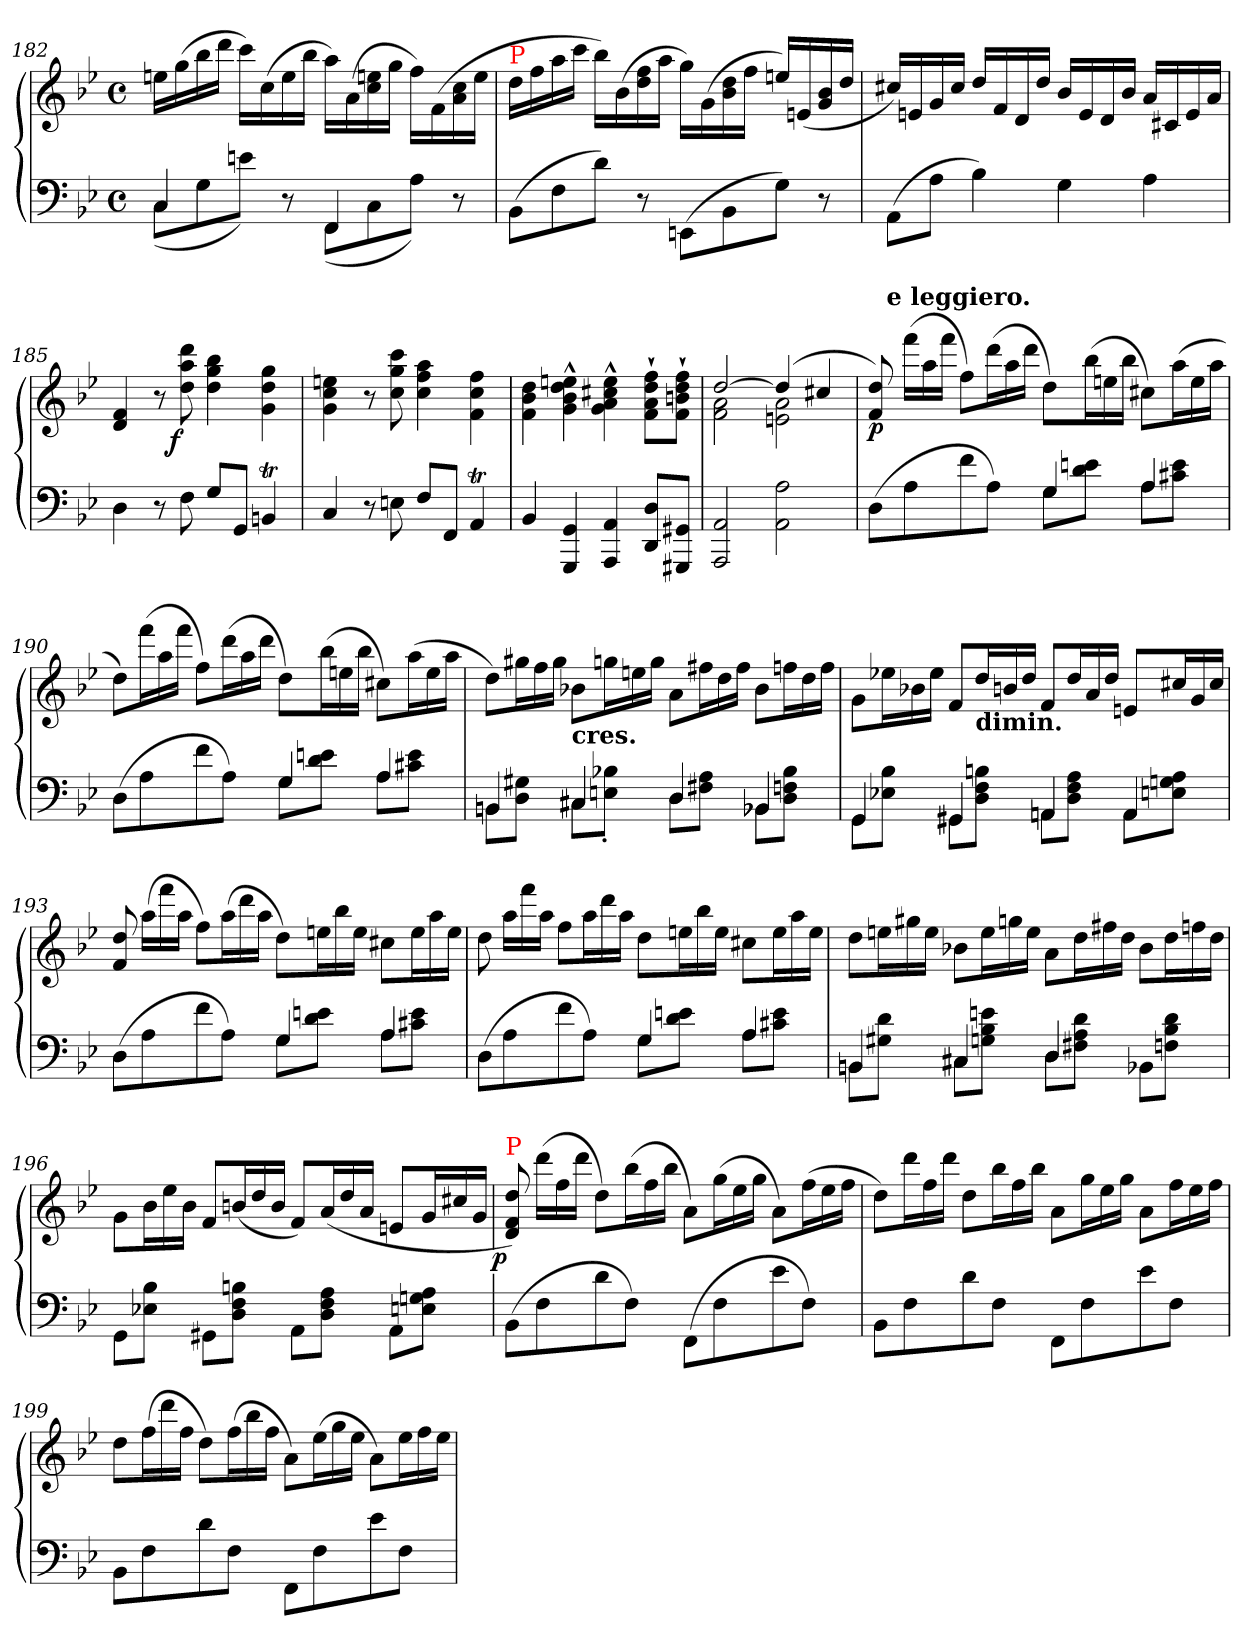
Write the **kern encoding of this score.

**kern	**kern	**dynam
*part1	*part1	*part1
*staff2	*staff1	*staff1/2
*clefF4	*clefG2	*
*k[b-e-]	*k[b-e-]	*
*g:	*g:	*
*M4/4	*M4/4	*
*met(c)	*met(c)	*
=182	=182	=182
*^	*	*
4C	(>8CL	16eenLL	.
.	.	(>16gg	.
.	8G	16bb-	.
.	.	16dddJJ	.
4ryy	8enJ)	16cccLL)	.
.	.	(>16cc	.
.	8r	16ee	.
.	.	16bb-JJ	.
4FF	(>8FFL	16aaLL)	.
.	.	(>16a	.
.	8C	16een 16cc	.
.	.	16ggJJ	.
4ryy	8AJ)	16ffLL)	.
.	.	(>16f	.
.	8r	16cc 16a	.
.	.	16eeJJ	.
*v	*v	*	*
=183	=183	=183
!	!LO:TX:a:color=red:t=P	!
(>8BB-L	16ddLL	.
.	16ff	.
8F	16aa	.
.	16cccJJ	.
8dJ)	16bb-LL)	.
.	(>16b-	.
8r	16ff 16dd	.
.	16aaJJ	.
(>8EEn\L	16ggLL)	.
.	(>16g	.
8BB-	16dd 16b-	.
.	16ffJJ	.
8GJ)	16eenLL)	.
.	(>16en	.
8r	16b- 16g	.
.	16ddJJ	.
=184	=184	=184
(>8AAL	16cc#X/LL)	.
.	16en	.
8AJ	16g	.
.	16cc#JJ	.
4B-)	16ddLL	.
.	16f	.
.	16d	.
.	16ddJJ	.
4G	16b-/LL	.
.	16e	.
.	16d	.
.	16b-JJ	.
4A	16a/LL	.
.	16c#X	.
.	16e	.
.	16aJJ	.
=185	=185	=185
4D	4f 4d	.
8r	8r	.
!	!	!LO:DY:b:rj
8F	8ddd 8aa 8dd	f
8GL	4bb- 4gg 4dd	.
8GGJ	.	.
4BBnt	4gg 4dd 4g	.
=186	=186	=186
4C	4een 4cc 4g	.
8r	8r	.
8En	8ccc 8gg 8cc	.
8FL	4aa 4ff 4cc	.
8FFJ	.	.
4AAt	4ff 4cc 4f	.
=187	=187	=187
4BB-	4dd\ 4b-\ 4f\	.
4GG 4GGG	4een^^ 4dd^^ 4b-^^ 4g^^	.
4AA 4AAA	4ee^^ 4cc#X^^ 4a^^ 4g^^	.
8D 8DDL	8ff` 8dd` 8a` 8f`L	.
8GG#X 8GGG#XJ	8ff` 8dd` 8bn` 8f`J	.
=188	=188	=188
*	*^	*
2AA 2AAA	[2dd	2a 2f	.
2A 2AA	(>4dd]	2a 2en	.
.	4cc#X	.	.
=189	=189	=189	=189
*^	*	*	*
!	!	!	!	!LO:DY:b
2ryy	(>8DL	8dd 8f)	16ryy	p
!	!	!	!LO:TX:a:B:t=e leggiero.	!
.	.	.	2...ryy	.
*	*	*Xtuplet	*	*
.	8A	(>24fffLL	.	.
.	.	24aa	.	.
.	.	24fffJJ	.	.
.	8f	8ffL)	.	.
.	8AJ)	(>24dddL	.	.
.	.	24aa	.	.
.	.	24dddJJ	.	.
4G	8GL	8ddL)	.	.
.	8en 8dJ	(>24bb-L	.	.
.	.	24een	.	.
.	.	24bb-JJ	.	.
4A	8AL	8cc#XL)	.	.
.	8e 8c#XJ	(>24aaL	.	.
.	.	24ee	.	.
.	.	24aaJJ	.	.
*	*	*v	*v	*
=190	=190	=190	=190
2ryy	(>8DL	8ddL)	.
.	8A	(>24fffL	.
.	.	24aa	.
.	.	24fffJJ	.
.	8f	8ffL)	.
.	8AJ)	(>24dddL	.
.	.	24aa	.
.	.	24dddJJ	.
4G	8GL	8ddL)	.
.	8en 8dJ	(>24bb-L	.
.	.	24een	.
.	.	24bb-JJ	.
4A	8AL	8cc#XL)	.
.	8e 8c#XJ	(>24aaL	.
.	.	24ee	.
.	.	24aaJJ	.
=191	=191	=191	=191
4BBn/	8BBn\L	8ddL)	.
.	8G#X 8DJ	24gg#XL	.
.	.	24ff	.
.	.	24gg#JJ	.
!	!	!LO:TX:b:B:t=cres.	!
4C#X	8C#XL	8b-XL	.
.	8B-X' 8En'J	24ggnL	.
.	.	24ee	.
.	.	24ggJJ	.
4D	8DL	8aL	.
.	8A 8F#XJ	24ff#XL	.
.	.	24dd	.
.	.	24ff#JJ	.
4BB-X	8BB-XL	8b-L	.
.	8B- 8Fn 8DJ	24ffnL	.
.	.	24dd	.
.	.	24ffJJ	.
=192	=192	=192	=192
4GG	8GGL	8gL	.
.	8B- 8E-XJ	24ee-XL	.
.	.	24b-X	.
.	.	24ee-JJ	.
4GG#X	8GG#XL	8fL	.
!	!	!LO:TX:b:B:t=dimin.	!
.	8Bn 8F 8DJ	24ddL	.
.	.	24bn	.
.	.	24ddJJ	.
4AAn	8AAnL	8f/L	.
.	8A 8F 8DJ	24dd/L	.
.	.	24a/	.
.	.	24dd/JJ	.
4AA	8AAL	8enL	.
.	8A 8Gnj 8EnJ	24cc#XL	.
.	.	24g	.
.	.	24cc#JJ	.
=193	=193	=193	=193
2ryy	(8DL	8dd 8f	.
.	8A	(>24aaLL	.
.	.	24fff	.
.	.	24aaJJ	.
.	8f	8ffL)	.
.	8AJ)	(>24aaL	.
.	.	24ddd	.
.	.	24aaJJ	.
4G	8GL	8ddL)	.
.	8en 8dJ	24eenL	.
.	.	24bb-	.
.	.	24eeJJ	.
4A	8AL	8cc#XL	.
.	8e 8c#XJ	24eeL	.
.	.	24aa	.
.	.	24eeJJ	.
=194	=194	=194	=194
2ryy	(>8DL	8dd	.
.	8A	24aaLL	.
.	.	24fff	.
.	.	24aaJJ	.
.	8f	8ffL	.
.	8AJ)	24aaL	.
.	.	24ddd	.
.	.	24aaJJ	.
4G	8GL	8ddL	.
.	8en 8dJ	24eenL	.
.	.	24bb-	.
.	.	24eeJJ	.
4A	8AL	8cc#XL	.
.	8e 8c#XJ	24eeL	.
.	.	24aa	.
.	.	24eeJJ	.
=195	=195	=195	=195
4BBn	8BBnL	8ddL	.
.	8d 8G#XJ	24eenL	.
.	.	24gg#X	.
.	.	24eeJJ	.
4C#X	8C#XL	8b-XL	.
.	8en 8B-j 8GnJ	24eeL	.
.	.	24ggn	.
.	.	24eeJJ	.
4D	8DL	8aL	.
.	8d 8A 8F#XJ	24ddL	.
.	.	24ff#X	.
.	.	24ddJJ	.
4ryy	8BB-XL	8b-L	.
.	8d 8B- 8FnJ	24ddL	.
.	.	24ffn	.
.	.	24ddJJ	.
*v	*v	*	*
=196	=196	=196
8GG\L	8gL	.
8B- 8E-XJ	24b-L	.
.	24ee-	.
.	24b-JJ	.
8GG#X\L	8fL	.
8Bn 8F 8DJ	(<24bnL	.
.	24dd	.
.	24bJJ	.
8AA\L	8fL)	.
8A 8F 8DJ	(<24aL	.
.	24dd	.
.	24aJJ	.
8AA\L	8enL	.
8A 8Gnj 8EnJ	24gL	.
.	24cc#X	.
.	24gJJ	.
=197	=197	=197
!	!LO:TX:a:color=red:t=P	!
!	!	!LO:DY:b:rj
(>8BB-L	8dd 8f 8d)	p
8F	(>24dddLL	.
.	24ff	.
.	24dddJJ	.
8d	8ddL)	.
8FJ)	(>24bb-L	.
.	24ff	.
.	24bb-JJ	.
(>8FFL	8aL)	.
8F	(>24ggL	.
.	24ee-	.
.	24ggJJ	.
8e-	8aL)	.
8FJ)	(>24ffL	.
.	24ee-	.
.	24ffJJ	.
=198	=198	=198
8BB-L	8ddL)	.
8F	24dddL	.
.	24ff	.
.	24dddJJ	.
8d	8ddL	.
8FJ	24bb-L	.
.	24ff	.
.	24bb-JJ	.
8FFL	8aL	.
8F	24ggL	.
.	24ee-	.
.	24ggJJ	.
8e-	8aL	.
8FJ	24ffL	.
.	24ee-	.
.	24ffJJ	.
=199	=199	=199
8BB-L	8ddL	.
8F	(>24ffL	.
.	24ddd	.
.	24ffJJ	.
8d	8ddL)	.
8FJ	(>24ffL	.
.	24bb-	.
.	24ffJJ	.
8FFL	8aL)	.
8F	(>24ee-L	.
.	24gg	.
.	24ee-JJ	.
8e-	8aL)	.
8FJ	24ee-L	.
.	24ff	.
.	24ee-JJ	.
=	=	=
*-	*-	*-
